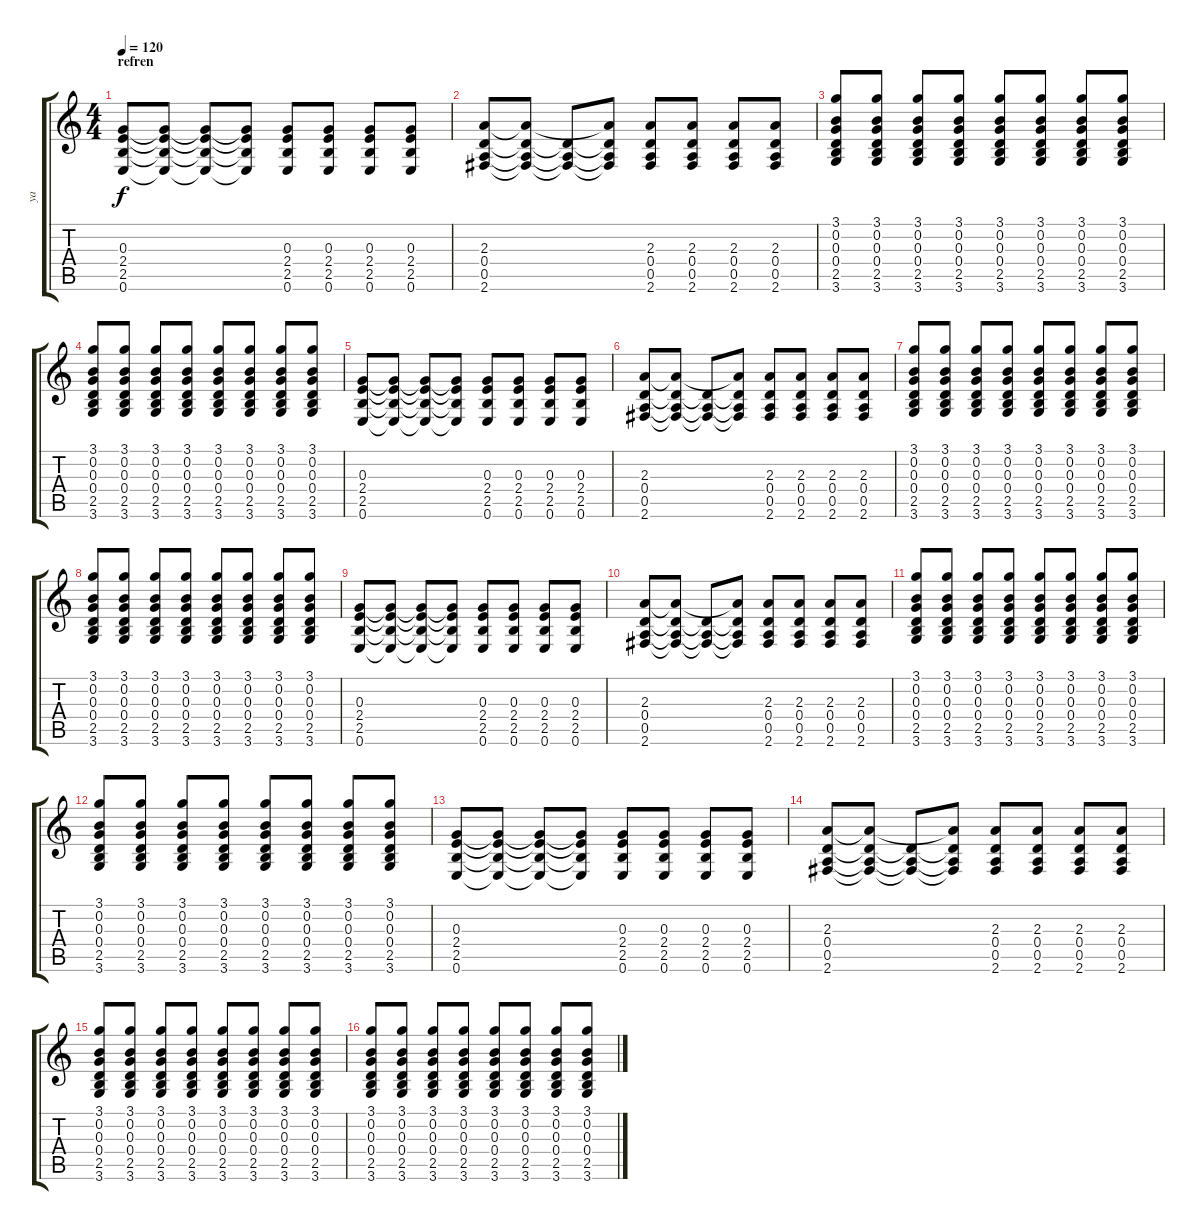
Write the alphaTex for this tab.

\track ("ya" "ya") {instrument electricguitarclean}
\staff {score tabs}
\tuning (E4 B3 G3 D3 A2 E2) {hide}
\ts (4 4)
\section ("" "refren")
\tempo 120
\clef g2
\ks c
(0.3 2.4 2.5 0.6).8{dy f} (0.3{t} 2.4{t} 2.5{t} 0.6{t}).8 (0.3{t} 2.4{t} 2.5{t} 0.6{t}).8 (0.3{t} 2.4{t} 2.5{t} 0.6{t}).8 (0.3 2.4 2.5 0.6).8 (0.3 2.4 2.5 0.6).8 (0.3 2.4 2.5 0.6).8 (0.3 2.4 2.5 0.6).8 |
(2.3 0.4 0.5 2.6).8 (2.3{t} 0.4{t} 0.5{t} 2.6{t}).8 (0.4{t} 0.5{t} 2.6{t}).8 (2.3{t} 0.4{t} 0.5{t} 2.6{t}).8 (2.3 0.4 0.5 2.6).8 (2.3 0.4 0.5 2.6).8 (2.3 0.4 0.5 2.6).8 (2.3 0.4 0.5 2.6).8 |
(3.1 0.2 0.3 0.4 2.5 3.6).8 (3.1 0.2 0.3 0.4 2.5 3.6).8 (3.1 0.2 0.3 0.4 2.5 3.6).8 (3.1 0.2 0.3 0.4 2.5 3.6).8 (3.1 0.2 0.3 0.4 2.5 3.6).8 (3.1 0.2 0.3 0.4 2.5 3.6).8 (3.1 0.2 0.3 0.4 2.5 3.6).8 (3.1 0.2 0.3 0.4 2.5 3.6).8 |
(3.1 0.2 0.3 0.4 2.5 3.6).8 (3.1 0.2 0.3 0.4 2.5 3.6).8 (3.1 0.2 0.3 0.4 2.5 3.6).8 (3.1 0.2 0.3 0.4 2.5 3.6).8 (3.1 0.2 0.3 0.4 2.5 3.6).8 (3.1 0.2 0.3 0.4 2.5 3.6).8 (3.1 0.2 0.3 0.4 2.5 3.6).8 (3.1 0.2 0.3 0.4 2.5 3.6).8 |
(0.3 2.4 2.5 0.6).8 (0.3{t} 2.4{t} 2.5{t} 0.6{t}).8 (0.3{t} 2.4{t} 2.5{t} 0.6{t}).8 (0.3{t} 2.4{t} 2.5{t} 0.6{t}).8 (0.3 2.4 2.5 0.6).8 (0.3 2.4 2.5 0.6).8 (0.3 2.4 2.5 0.6).8 (0.3 2.4 2.5 0.6).8 |
(2.3 0.4 0.5 2.6).8 (2.3{t} 0.4{t} 0.5{t} 2.6{t}).8 (0.4{t} 0.5{t} 2.6{t}).8 (2.3{t} 0.4{t} 0.5{t} 2.6{t}).8 (2.3 0.4 0.5 2.6).8 (2.3 0.4 0.5 2.6).8 (2.3 0.4 0.5 2.6).8 (2.3 0.4 0.5 2.6).8 |
(3.1 0.2 0.3 0.4 2.5 3.6).8 (3.1 0.2 0.3 0.4 2.5 3.6).8 (3.1 0.2 0.3 0.4 2.5 3.6).8 (3.1 0.2 0.3 0.4 2.5 3.6).8 (3.1 0.2 0.3 0.4 2.5 3.6).8 (3.1 0.2 0.3 0.4 2.5 3.6).8 (3.1 0.2 0.3 0.4 2.5 3.6).8 (3.1 0.2 0.3 0.4 2.5 3.6).8 |
(3.1 0.2 0.3 0.4 2.5 3.6).8 (3.1 0.2 0.3 0.4 2.5 3.6).8 (3.1 0.2 0.3 0.4 2.5 3.6).8 (3.1 0.2 0.3 0.4 2.5 3.6).8 (3.1 0.2 0.3 0.4 2.5 3.6).8 (3.1 0.2 0.3 0.4 2.5 3.6).8 (3.1 0.2 0.3 0.4 2.5 3.6).8 (3.1 0.2 0.3 0.4 2.5 3.6).8 |
(0.3 2.4 2.5 0.6).8 (0.3{t} 2.4{t} 2.5{t} 0.6{t}).8 (0.3{t} 2.4{t} 2.5{t} 0.6{t}).8 (0.3{t} 2.4{t} 2.5{t} 0.6{t}).8 (0.3 2.4 2.5 0.6).8 (0.3 2.4 2.5 0.6).8 (0.3 2.4 2.5 0.6).8 (0.3 2.4 2.5 0.6).8 |
(2.3 0.4 0.5 2.6).8 (2.3{t} 0.4{t} 0.5{t} 2.6{t}).8 (0.4{t} 0.5{t} 2.6{t}).8 (2.3{t} 0.4{t} 0.5{t} 2.6{t}).8 (2.3 0.4 0.5 2.6).8 (2.3 0.4 0.5 2.6).8 (2.3 0.4 0.5 2.6).8 (2.3 0.4 0.5 2.6).8 |
(3.1 0.2 0.3 0.4 2.5 3.6).8 (3.1 0.2 0.3 0.4 2.5 3.6).8 (3.1 0.2 0.3 0.4 2.5 3.6).8 (3.1 0.2 0.3 0.4 2.5 3.6).8 (3.1 0.2 0.3 0.4 2.5 3.6).8 (3.1 0.2 0.3 0.4 2.5 3.6).8 (3.1 0.2 0.3 0.4 2.5 3.6).8 (3.1 0.2 0.3 0.4 2.5 3.6).8 |
(3.1 0.2 0.3 0.4 2.5 3.6).8 (3.1 0.2 0.3 0.4 2.5 3.6).8 (3.1 0.2 0.3 0.4 2.5 3.6).8 (3.1 0.2 0.3 0.4 2.5 3.6).8 (3.1 0.2 0.3 0.4 2.5 3.6).8 (3.1 0.2 0.3 0.4 2.5 3.6).8 (3.1 0.2 0.3 0.4 2.5 3.6).8 (3.1 0.2 0.3 0.4 2.5 3.6).8 |
(0.3 2.4 2.5 0.6).8 (0.3{t} 2.4{t} 2.5{t} 0.6{t}).8 (0.3{t} 2.4{t} 2.5{t} 0.6{t}).8 (0.3{t} 2.4{t} 2.5{t} 0.6{t}).8 (0.3 2.4 2.5 0.6).8 (0.3 2.4 2.5 0.6).8 (0.3 2.4 2.5 0.6).8 (0.3 2.4 2.5 0.6).8 |
(2.3 0.4 0.5 2.6).8 (2.3{t} 0.4{t} 0.5{t} 2.6{t}).8 (0.4{t} 0.5{t} 2.6{t}).8 (2.3{t} 0.4{t} 0.5{t} 2.6{t}).8 (2.3 0.4 0.5 2.6).8 (2.3 0.4 0.5 2.6).8 (2.3 0.4 0.5 2.6).8 (2.3 0.4 0.5 2.6).8 |
(3.1 0.2 0.3 0.4 2.5 3.6).8 (3.1 0.2 0.3 0.4 2.5 3.6).8 (3.1 0.2 0.3 0.4 2.5 3.6).8 (3.1 0.2 0.3 0.4 2.5 3.6).8 (3.1 0.2 0.3 0.4 2.5 3.6).8 (3.1 0.2 0.3 0.4 2.5 3.6).8 (3.1 0.2 0.3 0.4 2.5 3.6).8 (3.1 0.2 0.3 0.4 2.5 3.6).8 |
(3.1 0.2 0.3 0.4 2.5 3.6).8 (3.1 0.2 0.3 0.4 2.5 3.6).8 (3.1 0.2 0.3 0.4 2.5 3.6).8 (3.1 0.2 0.3 0.4 2.5 3.6).8 (3.1 0.2 0.3 0.4 2.5 3.6).8 (3.1 0.2 0.3 0.4 2.5 3.6).8 (3.1 0.2 0.3 0.4 2.5 3.6).8 (3.1 0.2 0.3 0.4 2.5 3.6).8
